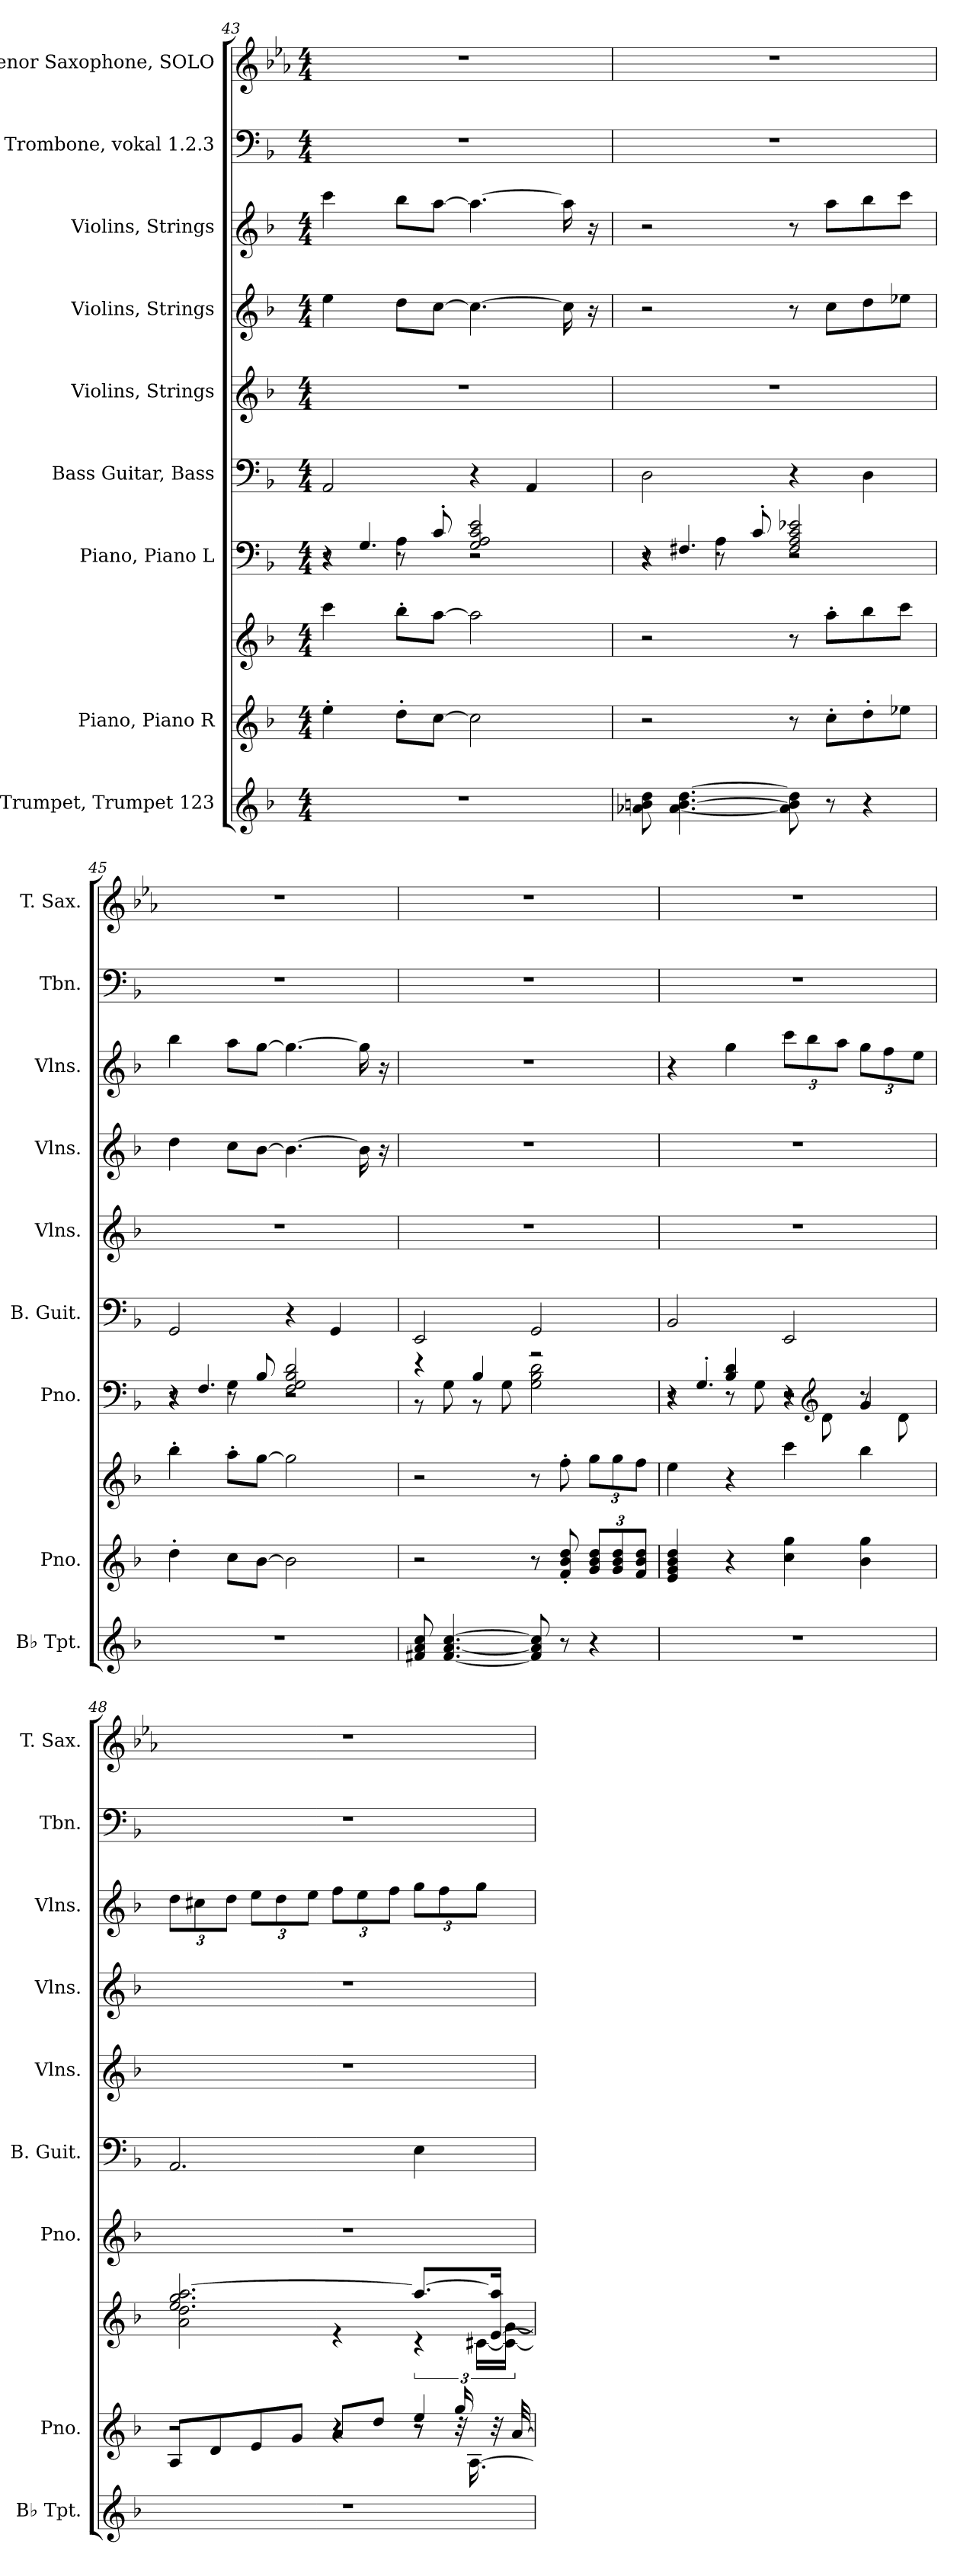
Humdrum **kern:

**kern	**kern	**kern	**kern	**kern	**kern	**kern	**kern	**kern	**kern
*part9	*part8	*part8	*part7	*part6	*part5	*part4	*part3	*part2	*part1
*staff10	*staff9	*staff8	*staff7	*staff6	*staff5	*staff4	*staff3	*staff2	*staff1
*I"B♭ Trumpet, Trumpet 123	*I"Piano, Piano R	*	*I"Piano, Piano L	*I"Bass Guitar, Bass	*I"Violins, Strings	*I"Violins, Strings	*I"Violins,  Strings	*I"Trombone, vokal 1.2.3	*I"Tenor Saxophone, SOLO
*I'B♭ Tpt.	*I'Pno.	*	*I'Pno.	*I'B. Guit.	*I'Vlns.	*I'Vlns.	*I'Vlns.	*I'Tbn.	*I'T. Sax.
!!LO:PB:g=z
*clefG2	*clefG2	*clefG2	*clefF4	*clefF4	*clefG2	*clefG2	*clefG2	*clefF4	*clefG2
*ITrd1c2	*	*	*	*ITrd7c12	*	*	*	*	*ITrd8c14
*k[b-e-a-]	*k[b-]	*k[b-]	*k[b-]	*k[b-]	*k[b-]	*k[b-]	*k[b-]	*k[b-]	*k[b-e-a-]
*M4/4	*M4/4	*M4/4	*M4/4	*M4/4	*M4/4	*M4/4	*M4/4	*M4/4	*M4/4
=43	=43	=43	=43	=43	=43	=43	=43	=43	=43
*	*	*	*^	*	*	*	*	*	*
*	*	*	*	*^	*	*	*	*	*	*
1r	4ee'\	4ccc\	4r	4r	8r	2AAA/	1r	4ee\	4ccc\	1r	1r
.	.	.	.	.	4.G/	.	.	.	.	.	.
.	8dd'\L	8bb-'\L	8r	4A\	.	.	.	8dd\L	8bb-\L	.	.
.	[8cc\J	[8aa\J	8c'/	.	.	.	.	[8cc\J	[8aa\J	.	.
.	2cc\]	2aa\]	2G/ 2A/ 2c/ 2e/	2r	2r	4r	.	4.cc\_	4.aa\_	.	.
.	.	.	.	.	.	4AAA/	.	.	.	.	.
.	.	.	.	.	.	.	.	16cc\]	16aa\]	.	.
.	.	.	.	.	.	.	.	16r	16r	.	.
=44	=44	=44	=44	=44	=44	=44	=44	=44	=44	=44	=44
8g-X\ 8an\ 8cc\	2r	2r	4r	4r	8r	2DD\	1r	2r	2r	1r	1r
[4.g-\ [4.a\ [4.cc\	.	.	.	.	4.F#X/	.	.	.	.	.	.
.	.	.	8r	4A\	.	.	.	.	.	.	.
.	.	.	8c'/	.	.	.	.	.	.	.	.
8g-\] 8a\] 8cc\]	8r	8r	2F#/ 2A/ 2c/ 2e-X/	2r	2r	4r	.	8r	8r	.	.
8r	8cc'\L	8aa'\L	.	.	.	.	.	8cc\L	8aa\L	.	.
4r	8dd'\	8bb-\	.	.	.	4DD\	.	8dd\	8bb-\	.	.
.	8ee-X\J	8ccc\J	.	.	.	.	.	8ee-X\J	8ccc\J	.	.
=45	=45	=45	=45	=45	=45	=45	=45	=45	=45	=45	=45
1r	4dd'\	4bb-'\	4r	4r	8r	2GGG/	1r	4dd\	4bb-\	1r	1r
.	.	.	.	.	4.F/	.	.	.	.	.	.
.	8cc\L	8aa'\L	8r	4G\	.	.	.	8cc\L	8aa\L	.	.
.	[8b-\J	[8gg\J	8B-/	.	.	.	.	[8b-\J	[8gg\J	.	.
.	2b-\]	2gg\]	2F/ 2G/ 2B-/ 2d/	2r	2r	4r	.	4.b-\_	4.gg\_	.	.
.	.	.	.	.	.	4GGG/	.	.	.	.	.
.	.	.	.	.	.	.	.	16b-\]	16gg\]	.	.
.	.	.	.	.	.	.	.	16r	16r	.	.
*	*	*	*	*v	*v	*	*	*	*	*	*
!!LO:PB:g=z
=46	=46	=46	=46	=46	=46	=46	=46	=46	=46	=46
8en/ 8g/ 8b-/	2r	2r	4r	8r	2EEE/	1r	1r	1r	1r	1r
[4.e/ [4.g/ [4.b-/	.	.	.	8G\	.	.	.	.	.	.
.	.	.	4B-/	8r	.	.	.	.	.	.
.	.	.	.	8G\	.	.	.	.	.	.
8e/] 8g/] 8b-/]	8r	8r	2r	2G\ 2B-\ 2d\	2GGG/	.	.	.	.	.
8r	8f/' 8b-/' 8dd/'	8ff'\	.	.	.	.	.	.	.	.
*	*Xbrackettup	*Xbrackettup	*	*	*	*	*	*	*	*
4r	12g/ 12b-/ 12dd/L	12gg\L	.	.	.	.	.	.	.	.
.	12g/ 12b-/ 12dd/	12gg\	.	.	.	.	.	.	.	.
.	12f/ 12b-/ 12dd/J	12ff\J	.	.	.	.	.	.	.	.
=47	=47	=47	=47	=47	=47	=47	=47	=47	=47	=47
*	*	*	*	*^	*	*	*	*	*	*
1r	4e/ 4g/ 4b-/ 4dd/	4ee\	8r	4r	4r	2BBB-/	1r	1r	4r	1r	1r
.	.	.	4.G'/	.	.	.	.	.	.	.	.
.	4r	4r	.	8r	4B-/ 4d/	.	.	.	4gg\	.	.
.	.	.	.	8G\	.	.	.	.	.	.	.
*	*	*	*	*	*	*	*	*	*Xbrackettup	*	*
.	4cc\ 4gg\	4ccc\	4r	8r	2r	2EEE/	.	.	12ccc\L	.	.
.	.	.	.	.	.	.	.	.	12bb-\	.	.
*	*	*	*clefG2	*	*	*	*	*	*	*	*
.	.	.	.	8d\	.	.	.	.	.	.	.
.	.	.	.	.	.	.	.	.	12aa\J	.	.
.	4b-\ 4gg\	4bb-\	4g/	8r	.	.	.	.	12gg\L	.	.
.	.	.	.	.	.	.	.	.	12ff\	.	.
.	.	.	.	8d\	.	.	.	.	.	.	.
.	.	.	.	.	.	.	.	.	12ee\J	.	.
*	*	*	*v	*v	*v	*	*	*	*	*	*
!!LO:PB:g=z
=48	=48	=48	=48	=48	=48	=48	=48	=48	=48
*	*^	*^	*	*	*	*	*	*	*
*	*	*^	*	*	*	*	*	*	*	*	*
1r	2r	8A/L	2r	2.ee/ 2.gg/ [2.aa/	2a\ 2dd\	1r	2.AAA/	1r	1r	12dd\L	1r	1r
.	.	.	.	.	.	.	.	.	.	12cc#X\	.	.
.	.	8d/	.	.	.	.	.	.	.	.	.	.
.	.	.	.	.	.	.	.	.	.	12dd\J	.	.
.	.	8e/	.	.	.	.	.	.	.	12ee\L	.	.
.	.	.	.	.	.	.	.	.	.	12dd\	.	.
.	.	8g/J	.	.	.	.	.	.	.	.	.	.
.	.	.	.	.	.	.	.	.	.	12ee\J	.	.
.	4r	8a/L	4r	.	4r	.	.	.	.	12ff\L	.	.
.	.	.	.	.	.	.	.	.	.	12ee\	.	.
.	.	8dd/J	.	.	.	.	.	.	.	.	.	.
.	.	.	.	.	.	.	.	.	.	12ff\J	.	.
*	*	*	*	*	*brackettup	*	*	*	*	*	*	*
.	8r	4ee'/	8r	8.aa/L_	6r	.	4EE\	.	.	12gg\L	.	.
.	.	.	.	.	.	.	.	.	.	12ff\	.	.
.	16gg/	.	32r	.	.	.	.	.	.	.	.	.
.	.	.	[16.A\	.	.	.	.	.	.	.	.	.
.	.	.	.	.	[24c#X\LL	.	.	.	.	12gg\J	.	.
.	32r	.	.	[16e/ 16aa/]Jk	.	.	.	.	.	.	.	.
.	.	.	.	.	24c#\_ [24g\JJ	.	.	.	.	.	.	.
.	[32a/	.	.	.	.	.	.	.	.	.	.	.
*	*v	*v	*v	*	*	*	*	*	*	*	*	*
*	*	*v	*v	*	*	*	*	*	*	*
=	=	=	=	=	=	=	=	=	=
*-	*-	*-	*-	*-	*-	*-	*-	*-	*-
